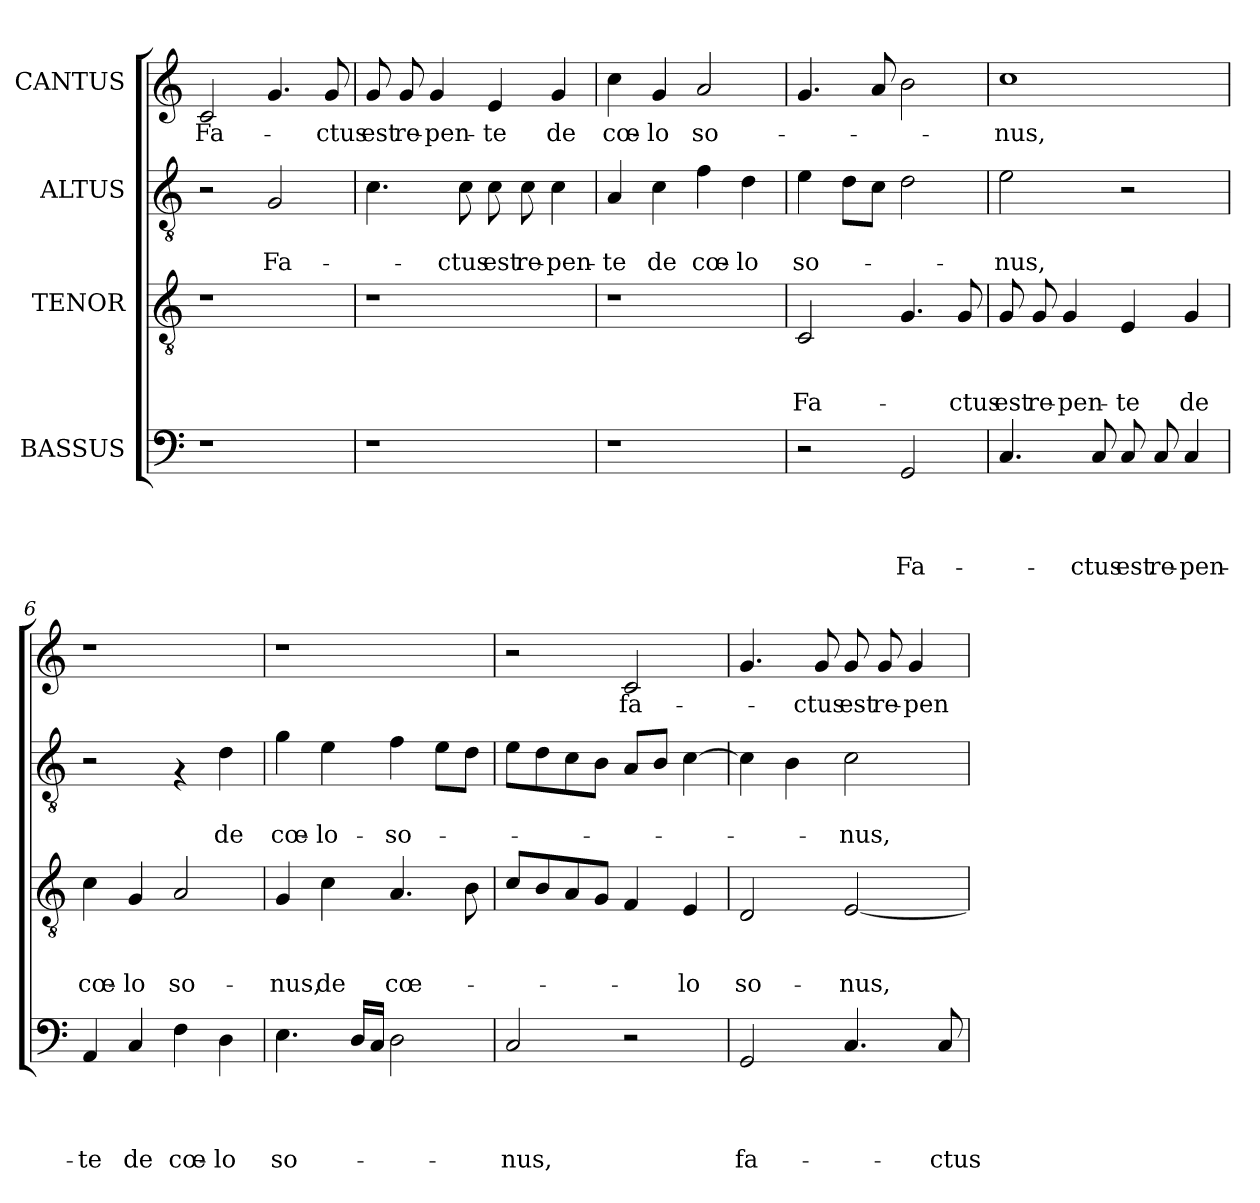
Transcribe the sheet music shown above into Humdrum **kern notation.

**kern	**text	**text	**text	**text	**kern	**text	**text	**text	**kern	**text	**text	**kern	**text
*part4	*part4	*part4	*part4	*part4	*part3	*part3	*part3	*part3	*part2	*part2	*part2	*part1	*part1
*staff4	*staff4	*staff4	*staff4	*staff4	*staff3	*staff3	*staff3	*staff3	*staff2	*staff2	*staff2	*staff1	*staff1
*I"BASSUS	*	*	*	*	*I"TENOR	*	*	*	*I"ALTUS	*	*	*I"CANTUS	*
*clefF4	*	*	*	*	*clefGv2	*	*	*	*clefGv2	*	*	*clefG2	*
*k[]	*	*	*	*	*k[]	*	*	*	*k[]	*	*	*k[]	*
*C:	*	*	*	*	*C:	*	*	*	*C:	*	*	*C:	*
=1	=1	=1	=1	=1	=1	=1	=1	=1	=1	=1	=1	=1	=1
!	!	!	!	!	!	!	!	!	!	!	!	!	!LO:LY:b
1r	.	.	.	.	1r	.	.	.	2r	.	.	2c/	Fa-
!	!	!	!	!	!	!	!	!	!	!	!LO:LY:b	!	!
.	.	.	.	.	.	.	.	.	2G/	.	Fa-	4.g/	.
!	!	!	!	!	!	!	!	!	!	!	!	!	!LO:LY:b
.	.	.	.	.	.	.	.	.	.	.	.	8g/	-ctus
=2	=2	=2	=2	=2	=2	=2	=2	=2	=2	=2	=2	=2	=2
!	!	!	!	!	!	!	!	!	!	!	!	!	!LO:LY:b
1r	.	.	.	.	1r	.	.	.	4.c\	.	.	8g/	est
!	!	!	!	!	!	!	!	!	!	!	!	!	!LO:LY:b
.	.	.	.	.	.	.	.	.	.	.	.	8g/	re-
!	!	!	!	!	!	!	!	!	!	!	!	!	!LO:LY:b
.	.	.	.	.	.	.	.	.	.	.	.	4g/	-pen-
!	!	!	!	!	!	!	!	!	!	!	!LO:LY:b	!	!
.	.	.	.	.	.	.	.	.	8c\	.	-ctus	.	.
!	!	!	!	!	!	!	!	!	!	!	!LO:LY:b	!	!LO:LY:b
.	.	.	.	.	.	.	.	.	8c\	.	est	4e/	-te
!	!	!	!	!	!	!	!	!	!	!	!LO:LY:b	!	!
.	.	.	.	.	.	.	.	.	8c\	.	re-	.	.
!	!	!	!	!	!	!	!	!	!	!	!LO:LY:b	!	!LO:LY:b
.	.	.	.	.	.	.	.	.	4c\	.	-pen-	4g/	de
=3	=3	=3	=3	=3	=3	=3	=3	=3	=3	=3	=3	=3	=3
!	!	!	!	!	!	!	!	!	!	!	!LO:LY:b	!	!LO:LY:b
1r	.	.	.	.	1r	.	.	.	4A/	.	-te	4cc\	cœ-
!	!	!	!	!	!	!	!	!	!	!	!LO:LY:b	!	!LO:LY:b
.	.	.	.	.	.	.	.	.	4c\	.	de	4g/	-lo
!	!	!	!	!	!	!	!	!	!	!	!LO:LY:b	!	!LO:LY:b
.	.	.	.	.	.	.	.	.	4f\	.	cœ-	2a/	so-
!	!	!	!	!	!	!	!	!	!	!	!LO:LY:b	!	!
.	.	.	.	.	.	.	.	.	4d\	.	-lo	.	.
=4	=4	=4	=4	=4	=4	=4	=4	=4	=4	=4	=4	=4	=4
!	!	!	!	!	!	!	!	!LO:LY:b	!	!	!LO:LY:b	!	!
2r	.	.	.	.	2C/	.	.	Fa-	4e\	.	so-	4.g/	.
.	.	.	.	.	.	.	.	.	8d\L	.	.	.	.
.	.	.	.	.	.	.	.	.	8c\J	.	.	8a/	.
!	!	!	!	!LO:LY:b	!	!	!	!	!	!	!	!	!
2GG/	.	.	.	Fa-	4.G/	.	.	.	2d\	.	.	2b\	.
!	!	!	!	!	!	!	!	!LO:LY:b	!	!	!	!	!
.	.	.	.	.	8G/	.	.	-ctus	.	.	.	.	.
!!LO:PB:g=z
=5	=5	=5	=5	=5	=5	=5	=5	=5	=5	=5	=5	=5	=5
!	!	!	!	!	!	!	!	!LO:LY:b	!	!	!LO:LY:b	!	!LO:LY:b
4.C/	.	.	.	.	8G/	.	.	est	2e\	.	-nus,	1cc	-nus,
!	!	!	!	!	!	!	!	!LO:LY:b	!	!	!	!	!
.	.	.	.	.	8G/	.	.	re-	.	.	.	.	.
!	!	!	!	!	!	!	!	!LO:LY:b	!	!	!	!	!
.	.	.	.	.	4G/	.	.	-pen-	.	.	.	.	.
!	!	!	!	!LO:LY:b	!	!	!	!	!	!	!	!	!
8C/	.	.	.	-ctus	.	.	.	.	.	.	.	.	.
!	!	!	!	!LO:LY:b	!	!	!	!LO:LY:b	!	!	!	!	!
8C/	.	.	.	est	4E/	.	.	-te	2r	.	.	.	.
!	!	!	!	!LO:LY:b	!	!	!	!	!	!	!	!	!
8C/	.	.	.	re-	.	.	.	.	.	.	.	.	.
!	!	!	!	!LO:LY:b	!	!	!	!LO:LY:b	!	!	!	!	!
4C/	.	.	.	-pen-	4G/	.	.	de	.	.	.	.	.
=6	=6	=6	=6	=6	=6	=6	=6	=6	=6	=6	=6	=6	=6
!	!	!	!	!LO:LY:b	!	!	!	!LO:LY:b	!	!	!	!	!
4AA/	.	.	.	-te	4c\	.	.	cœ-	2r	.	.	1r	.
!	!	!	!	!LO:LY:b	!	!	!	!LO:LY:b	!	!	!	!	!
4C/	.	.	.	de	4G/	.	.	-lo	.	.	.	.	.
!	!	!	!	!LO:LY:b	!	!	!	!LO:LY:b	!	!	!	!	!
4F\	.	.	.	cœ-	2A/	.	.	so-	4rF	.	.	.	.
!	!	!	!	!LO:LY:b	!	!	!	!	!	!	!LO:LY:b	!	!
4D\	.	.	.	-lo	.	.	.	.	4d\	.	de	.	.
=7	=7	=7	=7	=7	=7	=7	=7	=7	=7	=7	=7	=7	=7
!	!	!	!	!LO:LY:b	!	!	!	!LO:LY:b	!	!	!LO:LY:b	!	!
4.E\	.	.	.	so-	4G/	.	.	-nus,	4g\	.	cœ-	1r	.
!	!	!	!	!	!	!	!	!LO:LY:b	!	!	!LO:LY:b	!	!
.	.	.	.	.	4c\	.	.	de	4e\	.	-lo-	.	.
16D/LL	.	.	.	.	.	.	.	.	.	.	.	.	.
16C/JJ	.	.	.	.	.	.	.	.	.	.	.	.	.
!	!	!	!	!	!	!	!	!LO:LY:b	!	!	!LO:LY:b	!	!
2D\	.	.	.	.	4.A/	.	.	cœ-	4f\	.	-so-	.	.
.	.	.	.	.	.	.	.	.	8e\L	.	.	.	.
.	.	.	.	.	8B\	.	.	.	8d\J	.	.	.	.
=8	=8	=8	=8	=8	=8	=8	=8	=8	=8	=8	=8	=8	=8
!	!	!	!	!LO:LY:b	!	!	!	!	!	!	!	!	!
2C/	.	.	.	-nus,	8c/L	.	.	.	8e\L	.	.	2r	.
.	.	.	.	.	8B/	.	.	.	8d\	.	.	.	.
.	.	.	.	.	8A/	.	.	.	8c\	.	.	.	.
.	.	.	.	.	8G/J	.	.	.	8B\J	.	.	.	.
!	!	!	!	!	!	!	!	!	!	!	!	!	!LO:LY:b
2r	.	.	.	.	4F/	.	.	.	8A/L	.	.	2c/	fa-
.	.	.	.	.	.	.	.	.	8B/J	.	.	.	.
!	!	!	!	!	!	!	!	!LO:LY:b	!	!	!	!	!
.	.	.	.	.	4E/	.	.	-lo	[>4c\	.	.	.	.
=9	=9	=9	=9	=9	=9	=9	=9	=9	=9	=9	=9	=9	=9
!	!	!	!	!LO:LY:b	!	!	!	!LO:LY:b	!	!	!	!	!
2GG/	.	.	.	fa-	2D/	.	.	so-	4c\]	.	.	4.g/	.
.	.	.	.	.	.	.	.	.	4B\	.	.	.	.
!	!	!	!	!	!	!	!	!	!	!	!	!	!LO:LY:b
.	.	.	.	.	.	.	.	.	.	.	.	8g/	-ctus
!	!	!	!	!	!	!	!	!LO:LY:b	!	!	!LO:LY:b	!	!LO:LY:b
4.C/	.	.	.	.	[>2E/	.	.	-nus,	2c\	.	-nus,	8g/	est
!	!	!	!	!	!	!	!	!	!	!	!	!	!LO:LY:b
.	.	.	.	.	.	.	.	.	.	.	.	8g/	re-
!	!	!	!	!	!	!	!	!	!	!	!	!	!LO:LY:b
.	.	.	.	.	.	.	.	.	.	.	.	4g/	-pen-
!	!	!	!	!LO:LY:b	!	!	!	!	!	!	!	!	!
8C/	.	.	.	-ctus	.	.	.	.	.	.	.	.	.
=	=	=	=	=	=	=	=	=	=	=	=	=	=
*-	*-	*-	*-	*-	*-	*-	*-	*-	*-	*-	*-	*-	*-
